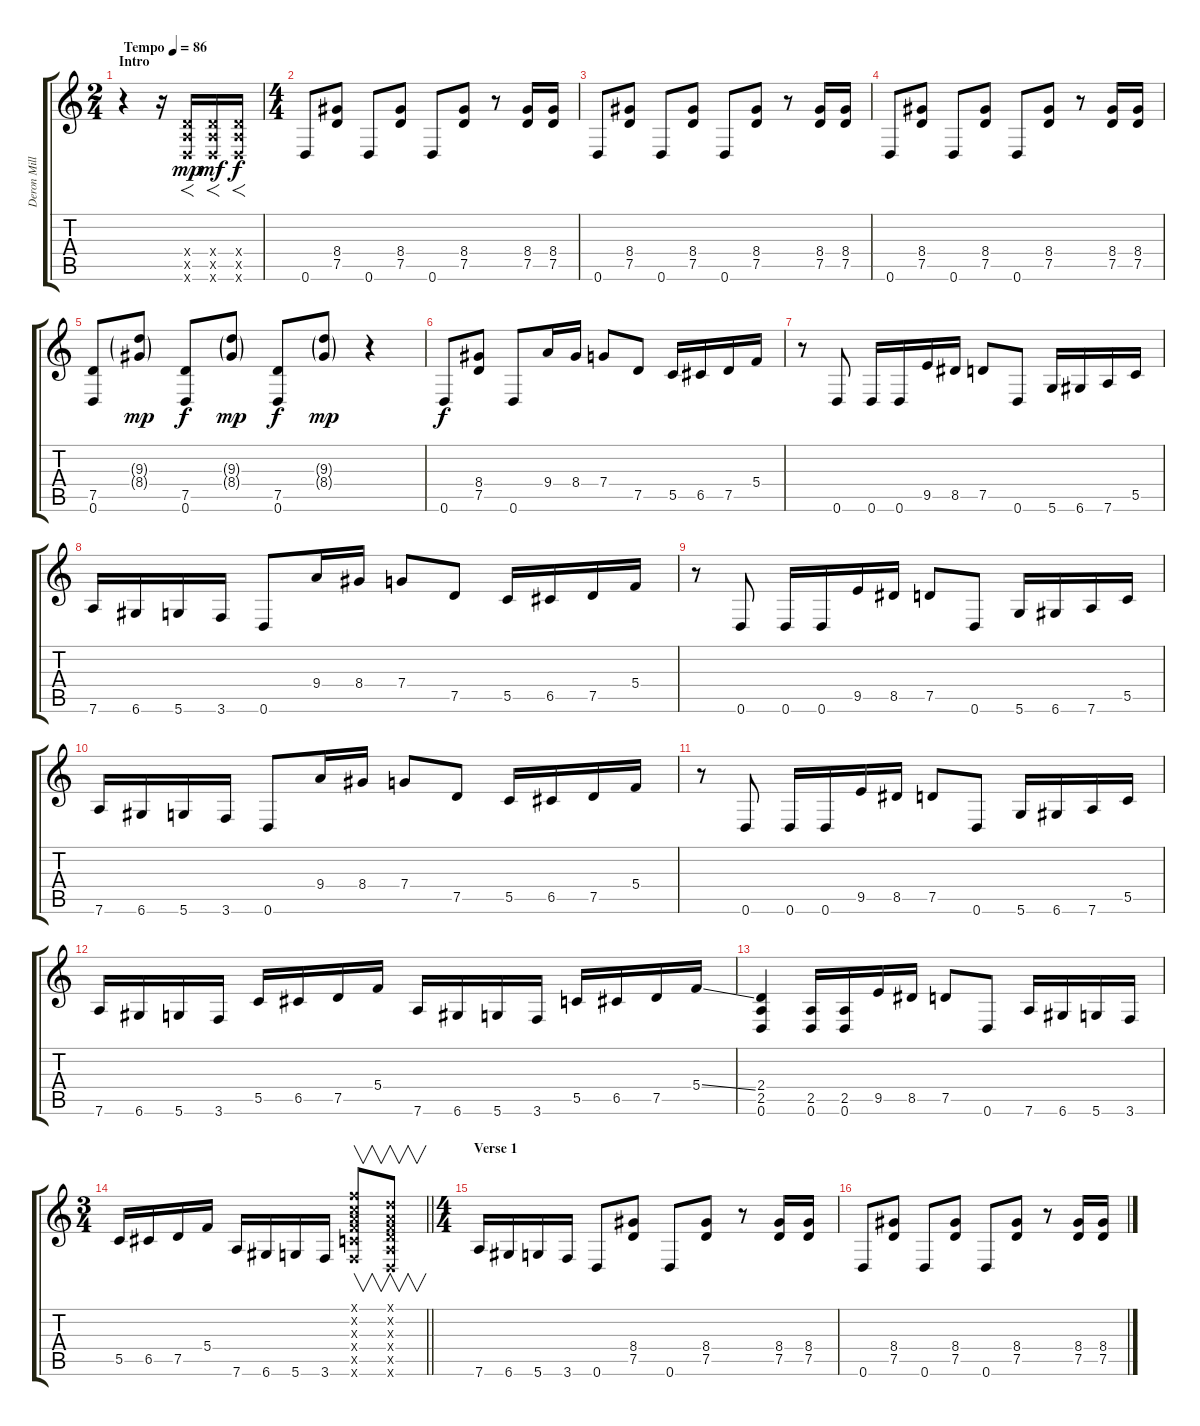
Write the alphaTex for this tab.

\track ("Deron Miller (Guitar)" "Deron Mill") {instrument distortionguitar}
\staff {score tabs}
\tuning (D4 A3 F3 C3 G2 D2) {hide}
\ts (2 4)
\section ("" "Intro")
\tempo (86 "Tempo")
\clef g2
\ks c
r.4{dy mp instrument distortionguitar} r.16 (2.4{x} 2.5{x} 0.6{x}).16{f} (2.4{x} 2.5{x} 0.6{x}).16{f dy mf} (2.4{x} 2.5{x} 0.6{x}).16{f dy f} |
\ts (4 4)
0.6.8 (8.4 7.5).8 0.6.8 (8.4 7.5).8 0.6.8 (8.4 7.5).8 r.8 (8.4 7.5).16 (8.4 7.5).16 |
0.6.8 (8.4 7.5).8 0.6.8 (8.4 7.5).8 0.6.8 (8.4 7.5).8 r.8 (8.4 7.5).16 (8.4 7.5).16 |
0.6.8 (8.4 7.5).8 0.6.8 (8.4 7.5).8 0.6.8 (8.4 7.5).8 r.8 (8.4 7.5).16 (8.4 7.5).16 |
(7.5 0.6).8 (9.3{g} 8.4{g}).8{dy mp balance 0} (7.5 0.6).8{dy f balance 8} (9.3{g} 8.4{g}).8{dy mp balance 16} (7.5 0.6).8{dy f balance 8} (9.3{g} 8.4{g}).8{dy mp balance 0} r.4 |
0.6.8{dy f balance 8} (8.4 7.5).8 0.6.8 9.4.16 8.4.16 7.4.8 7.5.8 5.5.16 6.5.16 7.5.16 5.4.16 |
r.8 0.6.8 0.6.16 0.6.16 9.5.16 8.5.16 7.5.8 0.6.8 5.6.16 6.6.16 7.6.16 5.5.16 |
7.6.16 6.6.16 5.6.16 3.6.16 0.6.8 9.4.16 8.4.16 7.4.8 7.5.8 5.5.16 6.5.16 7.5.16 5.4.16 |
r.8 0.6.8 0.6.16 0.6.16 9.5.16 8.5.16 7.5.8 0.6.8 5.6.16 6.6.16 7.6.16 5.5.16 |
7.6.16 6.6.16 5.6.16 3.6.16 0.6.8 9.4.16 8.4.16 7.4.8 7.5.8 5.5.16 6.5.16 7.5.16 5.4.16 |
r.8 0.6.8 0.6.16 0.6.16 9.5.16 8.5.16 7.5.8 0.6.8 5.6.16 6.6.16 7.6.16 5.5.16 |
7.6.16 6.6.16 5.6.16 3.6.16 5.5.16 6.5.16 7.5.16 5.4.16 7.6.16 6.6.16 5.6.16 3.6.16 5.5.16 6.5.16 7.5.16 5.4{ss}.16 |
(2.4 2.5 0.6).4 (2.5 0.6).16 (2.5 0.6).16 9.5.16 8.5.16 7.5.8 0.6.8 7.6.16 6.6.16 5.6.16 3.6.16 |
\ts (3 4)
\barLineRight lightlight
5.5.16 6.5.16 7.5.16 5.4.16 7.6.16 6.6.16 5.6.16 3.6.16 (3.1{x} 3.2{x} 4.3{x} 5.4{x} 5.5{x} 3.6{x}).8{v instrument tuba} (0.1{x} 0.2{x} 0.3{x} 2.4{x} 2.5{x} 0.6{x}).8{v} |
\ts (4 4)
\section ("" "Verse 1")
7.6.16{instrument distortionguitar} 6.6.16 5.6.16 3.6.16 0.6.8 (8.4 7.5).8 0.6.8 (8.4 7.5).8 r.8 (8.4 7.5).16 (8.4 7.5).16 |
0.6.8 (8.4 7.5).8 0.6.8 (8.4 7.5).8 0.6.8 (8.4 7.5).8 r.8 (8.4 7.5).16 (8.4 7.5).16
